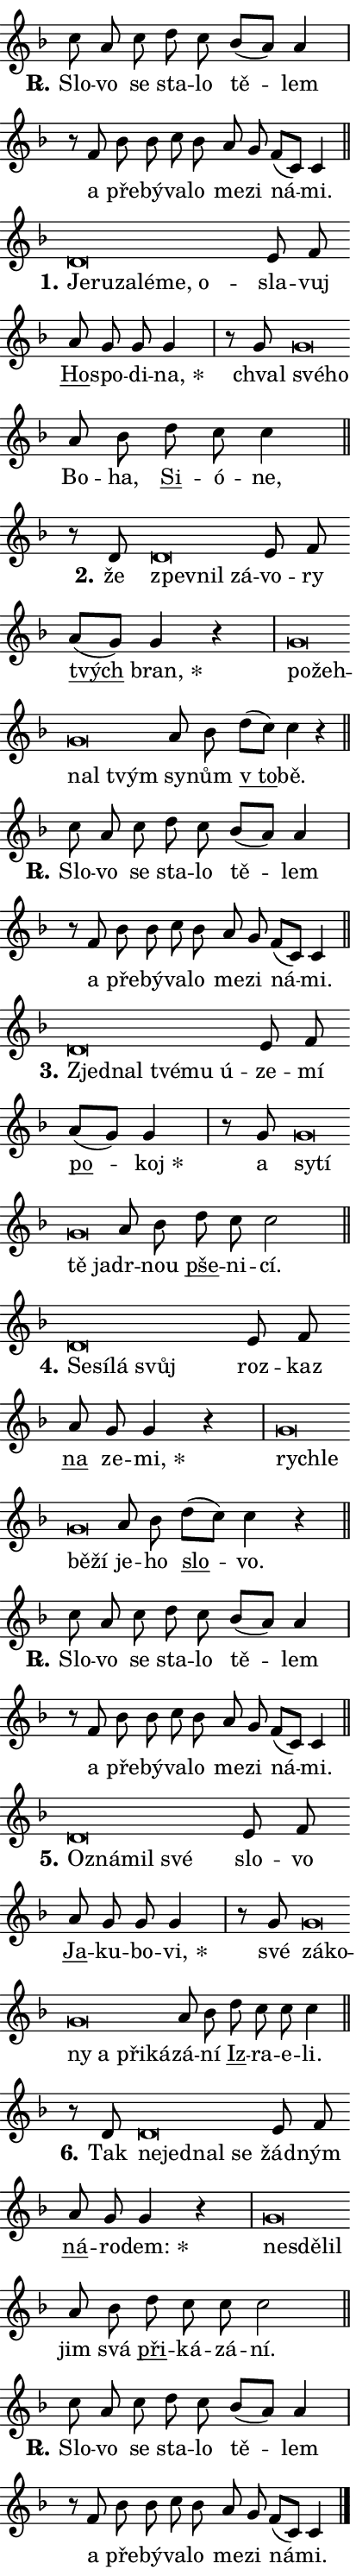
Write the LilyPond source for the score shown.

\version "2.24.0"
\header { tagline = "" }
\paper {
  indent = 0\cm
  top-margin = 0\cm
  right-margin = 0.13\cm % to fit lyric hyphens
  bottom-margin = 0\cm
  left-margin = 0\cm
  paper-width = 7\cm
  page-breaking = #ly:one-page-breaking
  system-system-spacing.basic-distance = #11
  score-system-spacing.basic-distance = #11
  ragged-last = ##f
}


%% Author: Thomas Morley
%% https://lists.gnu.org/archive/html/lilypond-user/2020-05/msg00002.html
#(define (line-position grob)
"Returns position of @var[grob} in current system:
   @code{'start}, if at first time-step
   @code{'end}, if at last time-step
   @code{'middle} otherwise
"
  (let* ((col (ly:item-get-column grob))
         (ln (ly:grob-object col 'left-neighbor))
         (rn (ly:grob-object col 'right-neighbor))
         (col-to-check-left (if (ly:grob? ln) ln col))
         (col-to-check-right (if (ly:grob? rn) rn col))
         (break-dir-left
           (and
             (ly:grob-property col-to-check-left 'non-musical #f)
             (ly:item-break-dir col-to-check-left)))
         (break-dir-right
           (and
             (ly:grob-property col-to-check-right 'non-musical #f)
             (ly:item-break-dir col-to-check-right))))
        (cond ((eqv? 1 break-dir-left) 'start)
              ((eqv? -1 break-dir-right) 'end)
              (else 'middle))))

#(define (tranparent-at-line-position vctor)
  (lambda (grob)
  "Relying on @code{line-position} select the relevant enry from @var{vctor}.
Used to determine transparency,"
    (case (line-position grob)
      ((end) (not (vector-ref vctor 0)))
      ((middle) (not (vector-ref vctor 1)))
      ((start) (not (vector-ref vctor 2))))))

noteHeadBreakVisibility =
#(define-music-function (break-visibility)(vector?)
"Makes @code{NoteHead}s transparent relying on @var{break-visibility}"
#{
  \override NoteHead.transparent =
    #(tranparent-at-line-position break-visibility)
#})

#(define delete-ledgers-for-transparent-note-heads
  (lambda (grob)
    "Reads whether a @code{NoteHead} is transparent.
If so this @code{NoteHead} is removed from @code{'note-heads} from
@var{grob}, which is supposed to be @code{LedgerLineSpanner}.
As a result ledgers are not printed for this @code{NoteHead}"
    (let* ((nhds-array (ly:grob-object grob 'note-heads))
           (nhds-list
             (if (ly:grob-array? nhds-array)
                 (ly:grob-array->list nhds-array)
                 '()))
           ;; Relies on the transparent-property being done before
           ;; Staff.LedgerLineSpanner.after-line-breaking is executed.
           ;; This is fragile ...
           (to-keep
             (remove
               (lambda (nhd)
                 (ly:grob-property nhd 'transparent #f))
               nhds-list)))
      ;; TODO find a better method to iterate over grob-arrays, similiar
      ;; to filter/remove etc for lists
      ;; For now rebuilt from scratch
      (set! (ly:grob-object grob 'note-heads)  '())
      (for-each
        (lambda (nhd)
          (ly:pointer-group-interface::add-grob grob 'note-heads nhd))
        to-keep))))

squashNotes = {
  \override NoteHead.X-extent = #'(-0.2 . 0.2)
  \override NoteHead.Y-extent = #'(-0.75 . 0)
  \override NoteHead.stencil =
    #(lambda (grob)
       (let ((pos (ly:grob-property grob 'staff-position)))
         (begin
           (if (< pos -7) (display "ERROR: Lower brevis then expected\n") (display ""))
           (if (<= pos -6) ly:text-interface::print ly:note-head::print))))
}
unSquashNotes = {
  \revert NoteHead.X-extent
  \revert NoteHead.Y-extent
  \revert NoteHead.stencil
}

hideNotes = \noteHeadBreakVisibility #begin-of-line-visible
unHideNotes = \noteHeadBreakVisibility #all-visible

% work-around for resetting accidentals
% https://lilypond.org/doc/v2.23/Documentation/notation/displaying-rhythms#unmetered-music
cadenzaMeasure = {
  \cadenzaOff
  \partial 1024 s1024
  \cadenzaOn
}

#(define-markup-command (accent layout props text) (markup?)
  "Underline accented syllable"
  (interpret-markup layout props
    #{\markup \override #'(offset . 4.3) \underline { #text }#}))

responsum = \markup \concat {
  "R" \hspace #-1.05 \path #0.1 #'((moveto 0 0.07) (lineto 0.9 0.8)) \hspace #0.05 "."
}

spaceSize = #0.6828661417322834 % exact space size for TeX Gyre Schola

\layout {
  \context {
    \Staff
    \remove "Time_signature_engraver"
    \override LedgerLineSpanner.after-line-breaking = #delete-ledgers-for-transparent-note-heads
  }
  \context {
    \Lyrics {
      \override LyricSpace.minimum-distance = \spaceSize
      \override LyricText.font-name = #"TeX Gyre Schola"
      \override LyricText.font-size = 1
      \override StanzaNumber.font-name = #"TeX Gyre Schola Bold"
      \override StanzaNumber.font-size = 1
    }
  }
  \context {
    \Score 
    \override NoteHead.text =
      #(lambda (grob) 
        (let ((pos (ly:grob-property grob 'staff-position)))
          #{\markup {
            \combine
              \halign #-0.55 \raise #(if (= pos -6) 0 0.5) \override #'(thickness . 2) \draw-line #'(3.2 . 0)
              \musicglyph "noteheads.sM1"
          }#}))
  }
}

% magnetic-lyrics.ily
%
%   written by
%     Jean Abou Samra <jean@abou-samra.fr>
%     Werner Lemberg <wl@gnu.org>
%
%   adapted by
%     Jiri Hon <jiri.hon@gmail.com>
%
% Version 2022-Apr-15

% https://www.mail-archive.com/lilypond-user@gnu.org/msg149350.html

#(define (Left_hyphen_pointer_engraver context)
   "Collect syllable-hyphen-syllable occurrences in lyrics and store
them in properties.  This engraver only looks to the left.  For
example, if the lyrics input is @code{foo -- bar}, it does the
following.

@itemize @bullet
@item
Set the @code{text} property of the @code{LyricHyphen} grob between
@q{foo} and @q{bar} to @code{foo}.

@item
Set the @code{left-hyphen} property of the @code{LyricText} grob with
text @q{foo} to the @code{LyricHyphen} grob between @q{foo} and
@q{bar}.
@end itemize

Use this auxiliary engraver in combination with the
@code{lyric-@/text::@/apply-@/magnetic-@/offset!} hook."
   (let ((hyphen #f)
         (text #f))
     (make-engraver
      (acknowledgers
       ((lyric-syllable-interface engraver grob source-engraver)
        (set! text grob)))
      (end-acknowledgers
       ((lyric-hyphen-interface engraver grob source-engraver)
        ;(when (not (grob::has-interface grob 'lyric-space-interface))
          (set! hyphen grob)));)
      ((stop-translation-timestep engraver)
       (when (and text hyphen)
         (ly:grob-set-object! text 'left-hyphen hyphen))
       (set! text #f)
       (set! hyphen #f)))))

#(define (lyric-text::apply-magnetic-offset! grob)
   "If the space between two syllables is less than the value in
property @code{LyricText@/.details@/.squash-threshold}, move the right
syllable to the left so that it gets concatenated with the left
syllable.

Use this function as a hook for
@code{LyricText@/.after-@/line-@/breaking} if the
@code{Left_@/hyphen_@/pointer_@/engraver} is active."
   (let ((hyphen (ly:grob-object grob 'left-hyphen #f)))
     (when hyphen
       (let ((left-text (ly:spanner-bound hyphen LEFT)))
         (when (grob::has-interface left-text 'lyric-syllable-interface)
           (let* ((common (ly:grob-common-refpoint grob left-text X))
                  (this-x-ext (ly:grob-extent grob common X))
                  (left-x-ext
                   (begin
                     ;; Trigger magnetism for left-text.
                     (ly:grob-property left-text 'after-line-breaking)
                     (ly:grob-extent left-text common X)))
                  ;; `delta` is the gap width between two syllables.
                  (delta (- (interval-start this-x-ext)
                            (interval-end left-x-ext)))
                  (details (ly:grob-property grob 'details))
                  (threshold (assoc-get 'squash-threshold details 0.2)))
             (when (< delta threshold)
               (let* (;; We have to manipulate the input text so that
                      ;; ligatures crossing syllable boundaries are not
                      ;; disabled.  For languages based on the Latin
                      ;; script this is essentially a beautification.
                      ;; However, for non-Western scripts it can be a
                      ;; necessity.
                      (lt (ly:grob-property left-text 'text))
                      (rt (ly:grob-property grob 'text))
                      (is-space (grob::has-interface hyphen 'lyric-space-interface))
                      (space (if is-space " " ""))
                      (extra-delta (if is-space spaceSize 0))
                      ;; Append new syllable.
                      (ltrt-space (if (and (string? lt) (string? rt))
                                (string-append lt space rt)
                                (make-concat-markup (list lt space rt))))
                      ;; Right-align `ltrt` to the right side.
                      (ltrt-space-markup (grob-interpret-markup
                               grob
                               (make-translate-markup
                                (cons (interval-length this-x-ext) 0)
                                (make-right-align-markup ltrt-space)))))
                 (begin
                   ;; Don't print `left-text`.
                   (ly:grob-set-property! left-text 'stencil #f)
                   ;; Set text and stencil (which holds all collected
                   ;; syllables so far) and shift it to the left.
                   (ly:grob-set-property! grob 'text ltrt-space)
                   (ly:grob-set-property! grob 'stencil ltrt-space-markup)
                   (ly:grob-translate-axis! grob (- (- delta extra-delta)) X))))))))))


#(define (lyric-hyphen::displace-bounds-first grob)
   ;; Make very sure this callback isn't triggered too early.
   (let ((left (ly:spanner-bound grob LEFT))
         (right (ly:spanner-bound grob RIGHT)))
     (ly:grob-property left 'after-line-breaking)
     (ly:grob-property right 'after-line-breaking)
     (ly:lyric-hyphen::print grob)))

squashThreshold = #0.4

\layout {
  \context {
    \Lyrics
    \consists #Left_hyphen_pointer_engraver
    \override LyricText.after-line-breaking =
      #lyric-text::apply-magnetic-offset!
    \override LyricHyphen.stencil = #lyric-hyphen::displace-bounds-first
    \override LyricText.details.squash-threshold = \squashThreshold
    \override LyricHyphen.minimum-distance = 0
    \override LyricHyphen.minimum-length = \squashThreshold
  }
}

squashText = \override LyricText.details.squash-threshold = 9999
unSquashText = \override LyricText.details.squash-threshold = \squashThreshold

leftText = \override LyricText.self-alignment-X = #LEFT
unLeftText = \revert LyricText.self-alignment-X

starOffset = #(lambda (grob) 
                (let ((x_offset (ly:self-alignment-interface::aligned-on-x-parent grob)))
                  (if (= x_offset 0) 0 (+ x_offset 1.2))))

star = #(define-music-function (syllable)(string?)
"Append star separator at the end of a syllable"
#{
  \once \override LyricText.X-offset = #starOffset
  \lyricmode { \markup {
    #syllable
    \override #'((font-name . "TeX Gyre Schola Bold")) \hspace #0.2 \lower #0.65 \larger "*"
  } }
#})

starAccent = #(define-music-function (syllable)(string?)
"Append star separator at the end of a syllable and make accent"
#{
  \once \override LyricText.X-offset = #starOffset
  \lyricmode { \markup {
    \accent #syllable
    \override #'((font-name . "TeX Gyre Schola Bold")) \hspace #0.2 \lower #0.65 \larger "*"
  } }
#})

breath = #(define-music-function (syllable)(string?)
"Append breathing indicator at the end of a syllable"
#{
  \lyricmode { \markup { #syllable "+" } }
#})

optionalBreath = #(define-music-function (syllable)(string?)
"Append optional breathing indicator at the end of a syllable"
#{
  \lyricmode { \markup { #syllable "(+)" } }
#})


\score {
    <<
        \new Voice = "melody" { \cadenzaOn \key f \major \relative { c''8 a c d c bes[( a)] a4 \cadenzaMeasure \bar "|" r8 f bes bes c bes \bar "" a g \bar "" f[( c)] c4 \cadenzaMeasure \bar "||" \break } }
        \new Lyrics \lyricsto "melody" { \lyricmode { \set stanza = \responsum
Slo -- vo se sta -- lo tě -- lem a pře -- bý -- va -- lo me -- zi ná -- mi. } }
    >>
    \layout {}
}

\score {
    <<
        \new Voice = "melody" { \cadenzaOn \key f \major \relative { \squashNotes d'\breve*1/16 \hideNotes \breve*1/16 \bar "" \breve*1/16 \bar "" \breve*1/16 \bar "" \breve*1/16 \breve*1/16 \bar "" \unHideNotes \unSquashNotes e8 f \bar "" a g g g4 \cadenzaMeasure \bar "|" r8 g \squashNotes g\breve*1/16 \hideNotes \breve*1/16 \bar "" \unHideNotes \unSquashNotes a8 bes \bar "" d c c4 \cadenzaMeasure \bar "||" \break } }
        \new Lyrics \lyricsto "melody" { \lyricmode { \set stanza = "1."
\leftText Je -- \squashText ru -- za -- lé -- me, o -- \unLeftText \unSquashText sla -- vuj \markup \accent Ho -- spo -- di -- \star na, chval \leftText své -- \squashText ho \unLeftText \unSquashText Bo -- ha, \markup \accent Si -- ó -- ne, } }
    >>
    \layout {}
}

\score {
    <<
        \new Voice = "melody" { \cadenzaOn \key f \major \relative { r8 d' \squashNotes d\breve*1/16 \hideNotes \breve*1/16 \breve*1/16 \bar "" \unHideNotes \unSquashNotes e8 f \bar "" a[( g)] g4 r \cadenzaMeasure \bar "|" \squashNotes g\breve*1/16 \hideNotes \breve*1/16 \bar "" \breve*1/16 \breve*1/16 \bar "" \unHideNotes \unSquashNotes a8 bes \bar "" d[( c)] c4 r \cadenzaMeasure \bar "||" \break } }
        \new Lyrics \lyricsto "melody" { \lyricmode { \set stanza = "2."
že \leftText zpev -- \squashText nil zá -- \unLeftText \unSquashText vo -- ry \markup \accent tvých \star bran, \leftText po -- \squashText žeh -- nal tvým \unLeftText \unSquashText sy -- nům \markup \accent "v to" -- bě. } }
    >>
    \layout {}
}

\score {
    <<
        \new Voice = "melody" { \cadenzaOn \key f \major \relative { c''8 a c d c bes[( a)] a4 \cadenzaMeasure \bar "|" r8 f bes bes c bes \bar "" a g \bar "" f[( c)] c4 \cadenzaMeasure \bar "||" \break } }
        \new Lyrics \lyricsto "melody" { \lyricmode { \set stanza = \responsum
Slo -- vo se sta -- lo tě -- lem a pře -- bý -- va -- lo me -- zi ná -- mi. } }
    >>
    \layout {}
}

\score {
    <<
        \new Voice = "melody" { \cadenzaOn \key f \major \relative { \squashNotes d'\breve*1/16 \hideNotes \breve*1/16 \bar "" \breve*1/16 \bar "" \breve*1/16 \breve*1/16 \bar "" \unHideNotes \unSquashNotes e8 f \bar "" a[( g)] g4 \cadenzaMeasure \bar "|" r8 g \squashNotes g\breve*1/16 \hideNotes \breve*1/16 \bar "" \breve*1/16 \breve*1/16 \bar "" \unHideNotes \unSquashNotes a8 bes \bar "" d c c2 \cadenzaMeasure \bar "||" \break } }
        \new Lyrics \lyricsto "melody" { \lyricmode { \set stanza = "3."
\leftText Zjed -- \squashText nal tvé -- mu ú -- \unLeftText \unSquashText ze -- mí \markup \accent po -- \star koj a \leftText sy -- \squashText tí tě ja -- \unLeftText \unSquashText dr -- nou \markup \accent pše -- ni -- cí. } }
    >>
    \layout {}
}

\score {
    <<
        \new Voice = "melody" { \cadenzaOn \key f \major \relative { \squashNotes d'\breve*1/16 \hideNotes \breve*1/16 \bar "" \breve*1/16 \breve*1/16 \bar "" \unHideNotes \unSquashNotes e8 f \bar "" a g g4 r \cadenzaMeasure \bar "|" \squashNotes g\breve*1/16 \hideNotes \breve*1/16 \bar "" \breve*1/16 \breve*1/16 \bar "" \unHideNotes \unSquashNotes a8 bes \bar "" d[( c)] c4 r \cadenzaMeasure \bar "||" \break } }
        \new Lyrics \lyricsto "melody" { \lyricmode { \set stanza = "4."
\leftText Se -- \squashText sí -- lá svůj \unLeftText \unSquashText roz -- kaz \markup \accent na ze -- \star mi, \leftText rych -- \squashText le bě -- ží \unLeftText \unSquashText je -- ho \markup \accent slo -- vo. } }
    >>
    \layout {}
}

\score {
    <<
        \new Voice = "melody" { \cadenzaOn \key f \major \relative { c''8 a c d c bes[( a)] a4 \cadenzaMeasure \bar "|" r8 f bes bes c bes \bar "" a g \bar "" f[( c)] c4 \cadenzaMeasure \bar "||" \break } }
        \new Lyrics \lyricsto "melody" { \lyricmode { \set stanza = \responsum
Slo -- vo se sta -- lo tě -- lem a pře -- bý -- va -- lo me -- zi ná -- mi. } }
    >>
    \layout {}
}

\score {
    <<
        \new Voice = "melody" { \cadenzaOn \key f \major \relative { \squashNotes d'\breve*1/16 \hideNotes \breve*1/16 \bar "" \breve*1/16 \breve*1/16 \bar "" \unHideNotes \unSquashNotes e8 f \bar "" a g g g4 \cadenzaMeasure \bar "|" r8 g \squashNotes g\breve*1/16 \hideNotes \breve*1/16 \bar "" \breve*1/16 \bar "" \breve*1/16 \bar "" \breve*1/16 \breve*1/16 \bar "" \unHideNotes \unSquashNotes a8 bes \bar "" d c c c4 \cadenzaMeasure \bar "||" \break } }
        \new Lyrics \lyricsto "melody" { \lyricmode { \set stanza = "5."
\leftText Oz -- \squashText ná -- mil své \unLeftText \unSquashText slo -- vo \markup \accent Ja -- ku -- bo -- \star vi, své \leftText zá -- \squashText ko -- ny a při -- ká -- \unLeftText \unSquashText zá -- ní \markup \accent Iz -- ra -- e -- li. } }
    >>
    \layout {}
}

\score {
    <<
        \new Voice = "melody" { \cadenzaOn \key f \major \relative { r8 d' \squashNotes d\breve*1/16 \hideNotes \breve*1/16 \bar "" \breve*1/16 \breve*1/16 \bar "" \unHideNotes \unSquashNotes e8 f \bar "" a g g4 r \cadenzaMeasure \bar "|" \squashNotes g\breve*1/16 \hideNotes \breve*1/16 \breve*1/16 \bar "" \unHideNotes \unSquashNotes a8 bes \bar "" d c c c2 \cadenzaMeasure \bar "||" \break } }
        \new Lyrics \lyricsto "melody" { \lyricmode { \set stanza = "6."
Tak \leftText ne -- \squashText jed -- nal se \unLeftText \unSquashText žád -- ným \markup \accent ná -- ro -- \star dem: \leftText ne -- \squashText sdě -- lil \unLeftText \unSquashText jim svá \markup \accent při -- ká -- zá -- ní. } }
    >>
    \layout {}
}

\score {
    <<
        \new Voice = "melody" { \cadenzaOn \key f \major \relative { c''8 a c d c bes[( a)] a4 \cadenzaMeasure \bar "|" r8 f bes bes c bes \bar "" a g \bar "" f[( c)] c4 \cadenzaMeasure \bar "||" \break } \bar "|." }
        \new Lyrics \lyricsto "melody" { \lyricmode { \set stanza = \responsum
Slo -- vo se sta -- lo tě -- lem a pře -- bý -- va -- lo me -- zi ná -- mi. } }
    >>
    \layout {}
}
